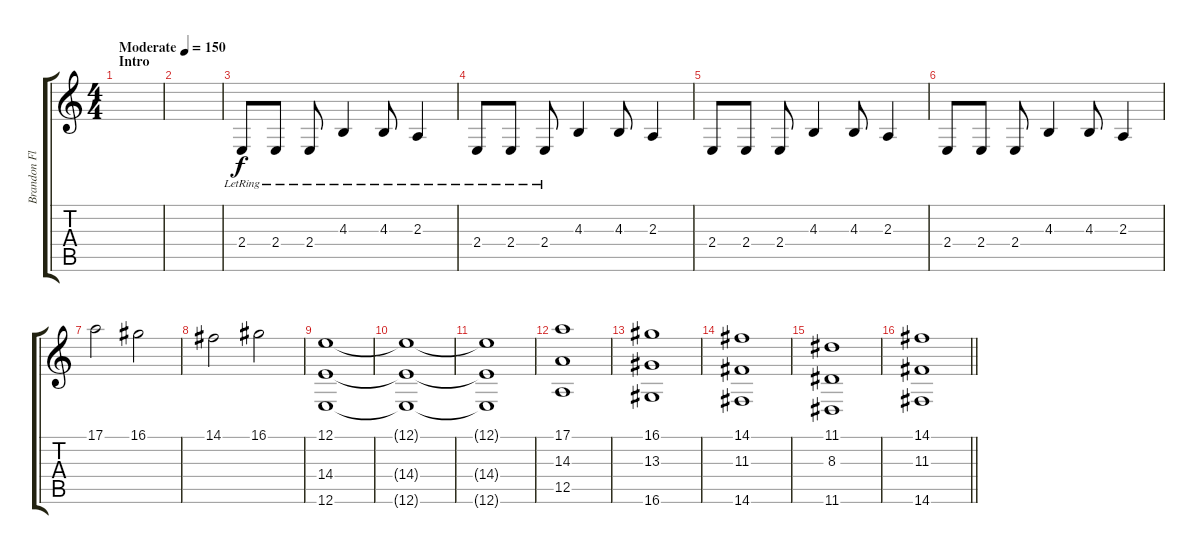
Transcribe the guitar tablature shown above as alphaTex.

\track ("Brandon Flowers (Keyboard)" "Brandon Fl") {instrument lead2sawtooth}
\staff {score tabs}
\tuning (E4 B3 G3 D3 A2 E2) {hide}
\ts (4 4)
\section ("" "Intro")
\tempo (150 "Moderate")
\clef g2
\ks c
|
|
2.4{lr}.8{volume 14} 2.4{lr}.8 2.4{lr}.8 4.3{lr}.4 4.3{lr}.8 2.3{lr}.4 |
2.4{lr}.8 2.4{lr}.8 2.4{lr}.8 4.3.4 4.3.8 2.3.4 |
2.4.8 2.4.8 2.4.8 4.3.4 4.3.8 2.3.4 |
2.4.8 2.4.8 2.4.8 4.3.4 4.3.8 2.3.4 |
17.1.2 16.1.2 |
14.1.2 16.1.2 |
(12.1 14.4 12.6).1 |
(12.1{t} 14.4{t} 12.6{t}).1 |
(12.1{t} 14.4{t} 12.6{t}).1 |
(17.1 14.3 12.5).1 |
(16.1 13.3 16.6).1 |
(14.1 11.3 14.6).1 |
(11.1 8.3 11.6).1 |
\barLineRight lightlight
(14.1 11.3 14.6).1
